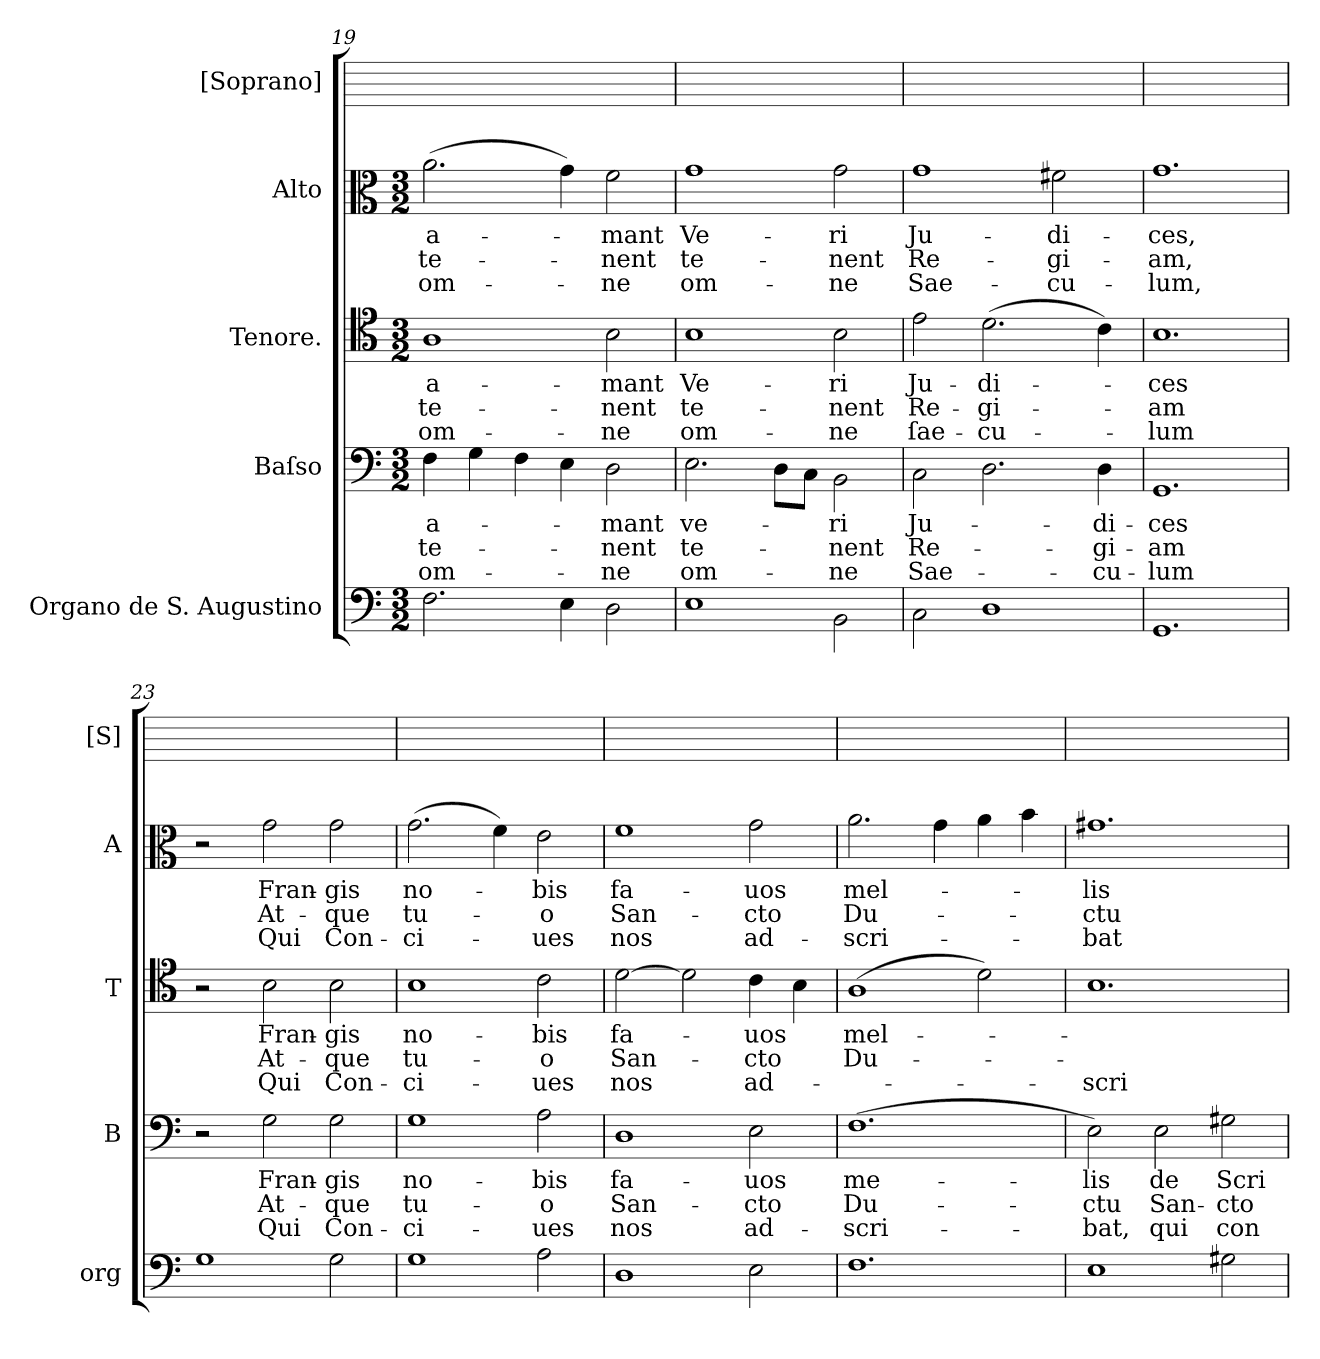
**kern	**kern	**text	**text	**text	**kern	**text	**text	**text	**kern	**text	**text	**text	**kern
*part5	*part4	*part4	*part4	*part4	*part3	*part3	*part3	*part3	*part2	*part2	*part2	*part2	*part1
*staff5	*staff4	*staff4	*staff4	*staff4	*staff3	*staff3	*staff3	*staff3	*staff2	*staff2	*staff2	*staff2	*staff1
*I"Organo de S. Augustino	*I"Baſso	*	*	*	*I"Tenore.	*	*	*	*I"Alto	*	*	*	*I"[Soprano]
*I'org	*I'B	*	*	*	*I'T	*	*	*	*I'A	*	*	*	*I'[S]
*clefF4	*clefF4	*	*	*	*clefC4	*	*	*	*clefC3	*	*	*	*
*k[]	*k[]	*	*	*	*k[]	*	*	*	*k[]	*	*	*	*
*a:	*a:	*	*	*	*a:	*	*	*	*a:	*	*	*	*
*M3/2	*M3/2	*	*	*	*M3/2	*	*	*	*M3/2	*	*	*	*
=19	=19	=19	=19	=19	=19	=19	=19	=19	=19	=19	=19	=19	=19
2.F\	4F\	a-	te-	om-	1A	a-	te-	om-	(>2.a\	a-	te-	om-	1.ryy
.	4G\	.	.	.	.	.	.	.	.	.	.	.	.
.	4F\	.	.	.	.	.	.	.	.	.	.	.	.
4E\	4E\	.	.	.	.	.	.	.	4g\)	.	.	.	.
2D\	2D\	-mant	-nent	-ne	2B\	-mant	-nent	-ne	2f\	-mant	-nent	-ne	.
=20	=20	=20	=20	=20	=20	=20	=20	=20	=20	=20	=20	=20	=20
1E	2.E\	ve-	te-	om-	1B	Ve-	te-	om-	1g	Ve-	te-	om-	1.ryy
.	8D\L	.	.	.	.	.	.	.	.	.	.	.	.
.	8C\J	.	.	.	.	.	.	.	.	.	.	.	.
2BB\	2BB\	-ri	-nent	-ne	2B\	-ri	-nent	-ne	2g\	-ri	-nent	-ne	.
=21	=21	=21	=21	=21	=21	=21	=21	=21	=21	=21	=21	=21	=21
2C\	2C\	Ju-	Re-	Sae-	2e\	Ju-	Re-	ſae-	1g	Ju-	Re-	Sae-	1.ryy
1D	2.D\	.	.	.	(>2.d\	-di-	-gi-	-cu-	.	.	.	.	.
.	.	.	.	.	.	.	.	.	2f#X\	-di-	-gi-	-cu-	.
.	4D\	-di-	-gi-	-cu-	4c\)	.	.	.	.	.	.	.	.
=22	=22	=22	=22	=22	=22	=22	=22	=22	=22	=22	=22	=22	=22
1.GG	1.GG	-ces	-am	-lum	1.B	-ces	-am	-lum	1.g	-ces,	-am,	-lum,	1.ryy
=23	=23	=23	=23	=23	=23	=23	=23	=23	=23	=23	=23	=23	=23
1G	2r	.	.	.	2r	.	.	.	2r	.	.	.	1.ryy
.	2G\	Fran-	At-	Qui	2B\	Fran-	At-	Qui	2g\	Fran-	At-	Qui	.
2G\	2G\	-gis	-que	Con-	2B\	-gis	-que	Con-	2g\	-gis	-que	Con-	.
=24	=24	=24	=24	=24	=24	=24	=24	=24	=24	=24	=24	=24	=24
1G	1G	no-	tu-	-ci-	1B	no-	tu-	-ci-	(>2.g\	no-	tu-	-ci-	1.ryy
.	.	.	.	.	.	.	.	.	4f\)	.	.	.	.
2A\	2A\	-bis	-o	-ues	2c\	-bis	-o	-ues	2e\	-bis	-o	-ues	.
=25	=25	=25	=25	=25	=25	=25	=25	=25	=25	=25	=25	=25	=25
1D	1D	fa-	San-	nos	[2d\	fa-	San-	nos	1f	fa-	San-	nos	1.ryy
.	.	.	.	.	2d\]	.	.	.	.	.	.	.	.
2E\	2E\	-uos	-cto	ad-	4c\	-uos	-cto	ad-	2g\	-uos	-cto	ad-	.
.	.	.	.	.	4B\	.	.	.	.	.	.	.	.
=26	=26	=26	=26	=26	=26	=26	=26	=26	=26	=26	=26	=26	=26
1.F	(>1.F	me-	Du-	-scri-	(>1A	mel-	Du-	.	2.a\	mel-	Du-	-scri-	1.ryy
.	.	.	.	.	.	.	.	.	4g\	.	.	.	.
.	.	.	.	.	2d\)	.	.	.	4a\	.	.	.	.
.	.	.	.	.	.	.	.	.	4b\	.	.	.	.
=27	=27	=27	=27	=27	=27	=27	=27	=27	=27	=27	=27	=27	=27
1E	2E\)	-lis	-ctu	-bat,	1.B	.	.	-scri-	1.g#X	-lis	-ctu	-bat	1.ryy
.	2E\	de	San-	qui	.	.	.	.	.	.	.	.	.
2G#X\	2G#X\	Scri-	-cto	con-	.	.	.	.	.	.	.	.	.
=	=	=	=	=	=	=	=	=	=	=	=	=	=
*-	*-	*-	*-	*-	*-	*-	*-	*-	*-	*-	*-	*-	*-
